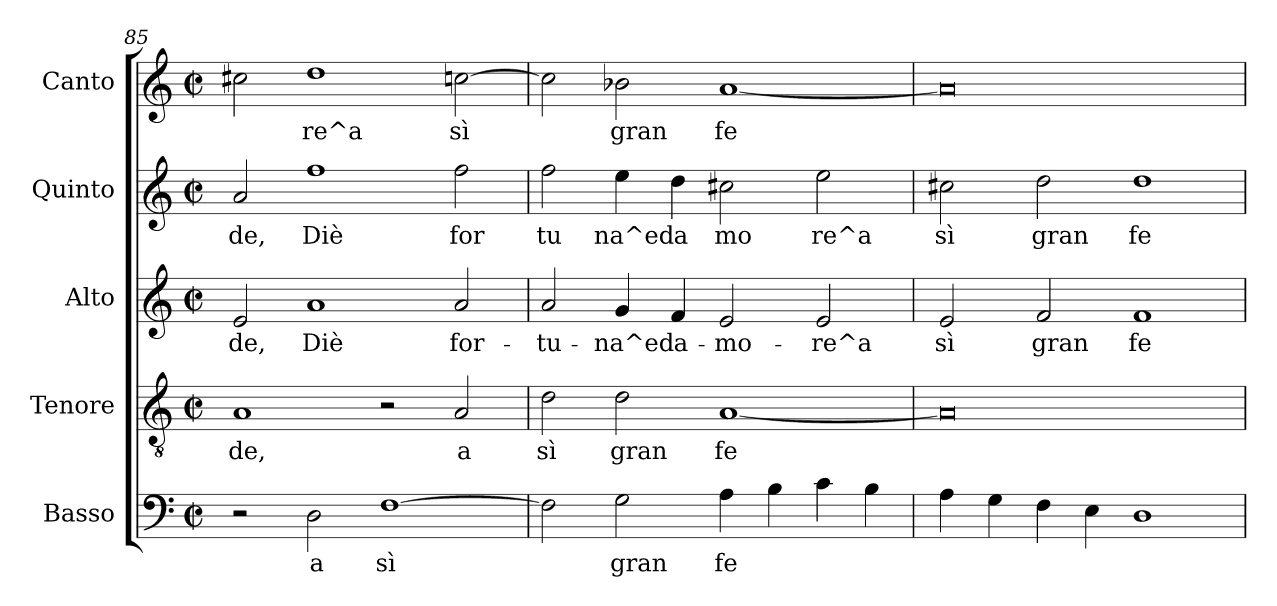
**kern	**text	**kern	**text	**kern	**text	**kern	**text	**kern	**text
*part5	*part5	*part4	*part4	*part3	*part3	*part2	*part2	*part1	*part1
*staff5	*staff5	*staff4	*staff4	*staff3	*staff3	*staff2	*staff2	*staff1	*staff1
*I"Basso	*	*I"Tenore	*	*I"Alto	*	*I"Quinto	*	*I"Canto	*
*I'Basso	*	*I'Tenore	*	*I'Alto	*	*I'Quinto	*	*I'Canto	*
*clefF4	*	*clefGv2	*	*clefG2	*	*clefG2	*	*clefG2	*
*k[]	*	*k[]	*	*k[]	*	*k[]	*	*k[]	*
*C:	*	*C:	*	*C:	*	*C:	*	*C:	*
*M2/2	*	*M2/2	*	*M2/2	*	*M2/2	*	*M2/2	*
*met(c|)	*	*met(c|)	*	*met(c|)	*	*met(c|)	*	*met(c|)	*
=85	=85	=85	=85	=85	=85	=85	=85	=85	=85
!	!	!	!LO:LY:b:cj	!	!LO:LY:b:cj	!	!LO:LY:b:cj	!	!LO:LY:b:cj
2r	.	1A	-de,	2e/	-de,	2a/	de,	2cc#X\	.
!	!LO:LY:b:cj	!	!	!	!LO:LY:b:cj	!	!LO:LY:b:cj	!	!LO:LY:b:cj
2D\	a	.	.	1a	Diè	1ff	Diè	1dd	re^a
!	!LO:LY:b:cj	!	!	!	!	!	!	!	!
[>1F	sì	2r	.	.	.	.	.	.	.
!	!	!	!LO:LY:b:cj	!	!LO:LY:b:cj	!	!LO:LY:b:cj	!	!LO:LY:b:cj
.	.	2A/	a	2a/	for-	2ff\	for	[>2ccn\	sì
=86	=86	=86	=86	=86	=86	=86	=86	=86	=86
!	!LO:LY:b:cj	!	!LO:LY:b:cj	!	!LO:LY:b:cj	!	!LO:LY:b:cj	!	!LO:LY:b:cj
2F\]	.	2d\	sì	2a/	-tu-	2ff\	tu	2cc\]	.
!	!LO:LY:b:cj	!	!LO:LY:b:cj	!	!LO:LY:b:cj	!	!LO:LY:b:cj	!	!LO:LY:b:cj
2G\	gran	2d\	gran	4g/	-na^ed	4ee\	na^ed	2b-X\	gran
!	!	!	!	!	!LO:LY:b:cj	!	!LO:LY:b:cj	!	!
.	.	.	.	4f/	a-	4dd\	a	.	.
!	!LO:LY:b:cj	!	!LO:LY:b:cj	!	!LO:LY:b:cj	!	!LO:LY:b:cj	!	!LO:LY:b:cj
4A\	fe	[<1A	fe-	2e/	-mo-	2cc#X\	mo	[<1a	fe
!	!LO:LY:b:cj	!	!	!	!	!	!	!	!
4B\	.	.	.	.	.	.	.	.	.
!	!LO:LY:b:cj	!	!	!	!LO:LY:b:cj	!	!LO:LY:b:cj	!	!
4c\	.	.	.	2e/	-re^a	2ee\	re^a	.	.
!	!LO:LY:b:cj	!	!	!	!	!	!	!	!
4B\	.	.	.	.	.	.	.	.	.
=87	=87	=87	=87	=87	=87	=87	=87	=87	=87
!	!LO:LY:b:cj	!	!LO:LY:b:cj	!	!LO:LY:b:cj	!	!LO:LY:b:cj	!	!LO:LY:b:cj
4A\	.	0A]	--	2e/	sì	2cc#X\	sì	0a]	.
!	!LO:LY:b:cj	!	!	!	!	!	!	!	!
4G\	.	.	.	.	.	.	.	.	.
!	!LO:LY:b:cj	!	!	!	!LO:LY:b:cj	!	!LO:LY:b:cj	!	!
4F\	.	.	.	2f/	gran	2dd\	gran	.	.
!	!LO:LY:b:cj	!	!	!	!	!	!	!	!
4E\	.	.	.	.	.	.	.	.	.
!	!LO:LY:b:cj	!	!	!	!LO:LY:b:cj	!	!LO:LY:b:cj	!	!
1D	.	.	.	1f	fe-	1dd	fe	.	.
=	=	=	=	=	=	=	=	=	=
*-	*-	*-	*-	*-	*-	*-	*-	*-	*-
